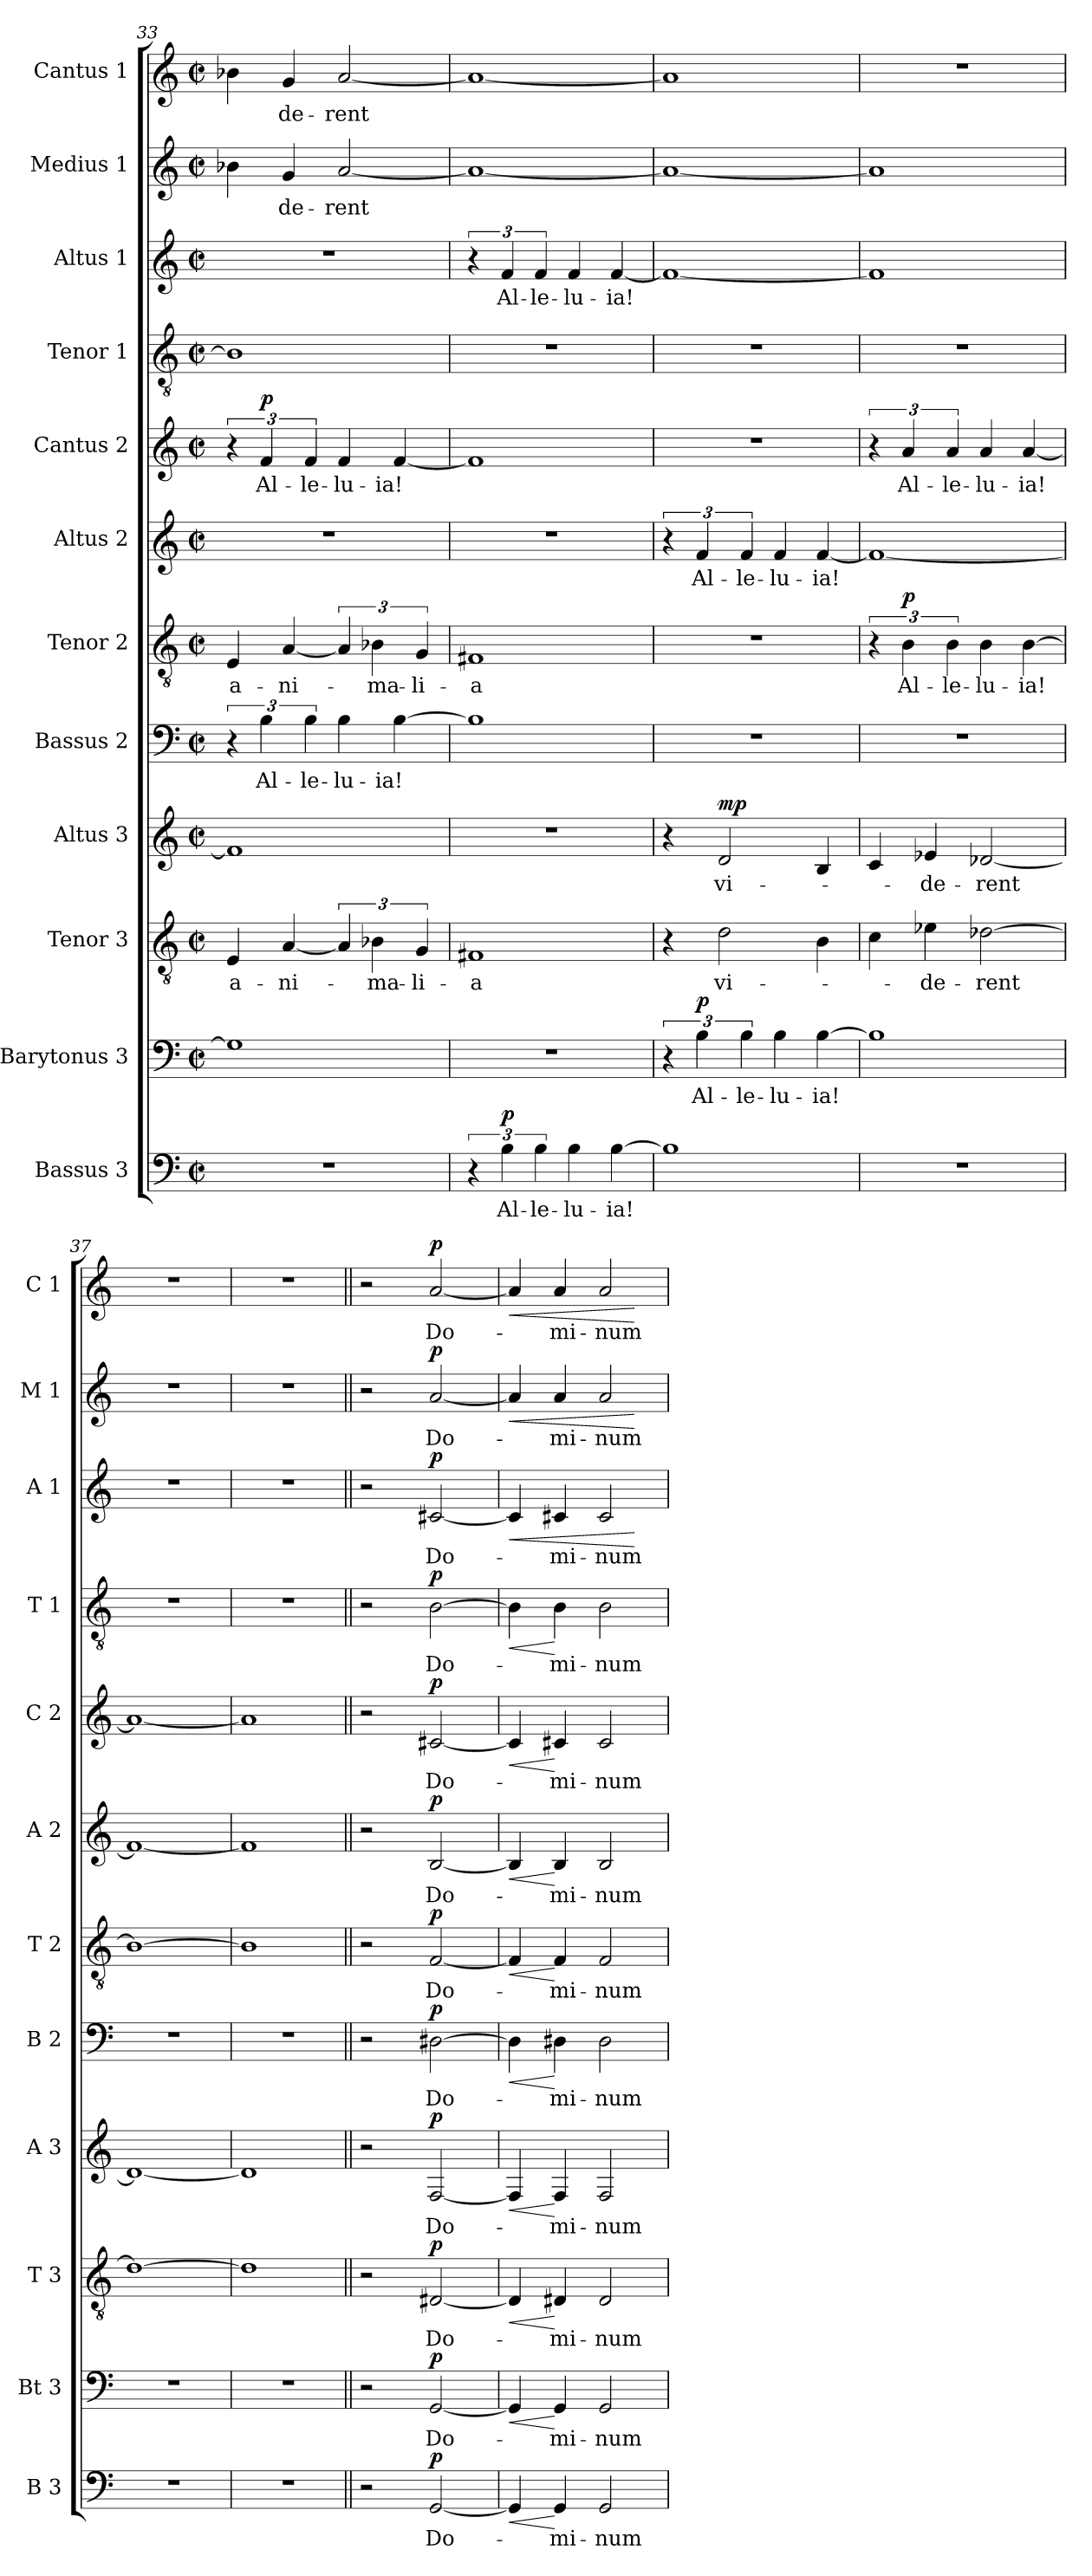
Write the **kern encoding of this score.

**kern	**text	**dynam	**kern	**text	**dynam	**kern	**text	**dynam	**kern	**text	**dynam	**kern	**text	**dynam	**kern	**text	**dynam	**kern	**text	**dynam	**kern	**text	**dynam	**kern	**text	**dynam	**kern	**text	**dynam	**kern	**text	**dynam	**kern	**text	**dynam
*part12	*part12	*part12	*part11	*part11	*part11	*part10	*part10	*part10	*part9	*part9	*part9	*part8	*part8	*part8	*part7	*part7	*part7	*part6	*part6	*part6	*part5	*part5	*part5	*part4	*part4	*part4	*part3	*part3	*part3	*part2	*part2	*part2	*part1	*part1	*part1
*staff12	*staff12	*staff12	*staff11	*staff11	*staff11	*staff10	*staff10	*staff10	*staff9	*staff9	*staff9	*staff8	*staff8	*staff8	*staff7	*staff7	*staff7	*staff6	*staff6	*staff6	*staff5	*staff5	*staff5	*staff4	*staff4	*staff4	*staff3	*staff3	*staff3	*staff2	*staff2	*staff2	*staff1	*staff1	*staff1
*I"Bassus 3	*	*	*I"Barytonus 3	*	*	*I"Tenor 3	*	*	*I"Altus 3	*	*	*I"Bassus 2	*	*	*I"Tenor 2	*	*	*I"Altus 2	*	*	*I"Cantus 2	*	*	*I"Tenor 1	*	*	*I"Altus 1	*	*	*I"Medius 1	*	*	*I"Cantus 1	*	*
*I'B 3	*	*	*I'Bt 3	*	*	*I'T 3	*	*	*I'A 3	*	*	*I'B 2	*	*	*I'T 2	*	*	*I'A 2	*	*	*I'C 2	*	*	*I'T 1	*	*	*I'A 1	*	*	*I'M 1	*	*	*I'C 1	*	*
*clefF4	*	*	*clefF4	*	*	*clefGv2	*	*	*clefG2	*	*	*clefF4	*	*	*clefGv2	*	*	*clefG2	*	*	*clefG2	*	*	*clefGv2	*	*	*clefG2	*	*	*clefG2	*	*	*clefG2	*	*
*k[]	*	*	*k[]	*	*	*k[]	*	*	*k[]	*	*	*k[]	*	*	*k[]	*	*	*k[]	*	*	*k[]	*	*	*k[]	*	*	*k[]	*	*	*k[]	*	*	*k[]	*	*
*C:	*	*	*C:	*	*	*C:	*	*	*C:	*	*	*C:	*	*	*C:	*	*	*C:	*	*	*C:	*	*	*C:	*	*	*C:	*	*	*C:	*	*	*C:	*	*
*M2/2	*	*	*M2/2	*	*	*M2/2	*	*	*M2/2	*	*	*M2/2	*	*	*M2/2	*	*	*M2/2	*	*	*M2/2	*	*	*M2/2	*	*	*M2/2	*	*	*M2/2	*	*	*M2/2	*	*
*met(c|)	*	*	*met(c|)	*	*	*met(c|)	*	*	*met(c|)	*	*	*met(c|)	*	*	*met(c|)	*	*	*met(c|)	*	*	*met(c|)	*	*	*met(c|)	*	*	*met(c|)	*	*	*met(c|)	*	*	*met(c|)	*	*
=33	=33	=33	=33	=33	=33	=33	=33	=33	=33	=33	=33	=33	=33	=33	=33	=33	=33	=33	=33	=33	=33	=33	=33	=33	=33	=33	=33	=33	=33	=33	=33	=33	=33	=33	=33
!	!	!	!	!	!	!	!LO:LY:b	!	!	!	!	!	!	!	!	!LO:LY:b	!	!	!	!	!	!	!	!	!	!	!	!	!	!	!	!	!	!	!
1r	.	.	1G]	.	.	4E/	a-	.	1f]	.	.	6r	.	.	4E/	a-	.	1r	.	.	6r	.	.	1B]	.	.	1r	.	.	4b-X\	.	.	4b-X\	.	.
!	!	!	!	!	!	!	!	!	!	!	!	!	!LO:LY:b	!	!	!	!	!	!	!	!	!LO:LY:b	!LO:DY:a	!	!	!	!	!	!	!	!	!	!	!	!
.	.	.	.	.	.	.	.	.	.	.	.	6B\	Al-	.	.	.	.	.	.	.	6f/	Al-	p	.	.	.	.	.	.	.	.	.	.	.	.
!	!	!	!	!	!	!	!LO:LY:b	!	!	!	!	!	!	!	!	!LO:LY:b	!	!	!	!	!	!	!	!	!	!	!	!	!	!	!LO:LY:b	!	!	!LO:LY:b	!
.	.	.	.	.	.	[4A/	-ni-	.	.	.	.	.	.	.	[4A/	-ni-	.	.	.	.	.	.	.	.	.	.	.	.	.	4g/	-de-	.	4g/	-de-	.
!	!	!	!	!	!	!	!	!	!	!	!	!	!LO:LY:b	!	!	!	!	!	!	!	!	!LO:LY:b	!	!	!	!	!	!	!	!	!	!	!	!	!
.	.	.	.	.	.	.	.	.	.	.	.	6B\	-le-	.	.	.	.	.	.	.	6f/	-le-	.	.	.	.	.	.	.	.	.	.	.	.	.
!	!	!	!	!	!	!	!	!	!	!	!	!	!LO:LY:b	!	!	!	!	!	!	!	!	!LO:LY:b	!	!	!	!	!	!	!	!	!LO:LY:b	!	!	!LO:LY:b	!
.	.	.	.	.	.	6A/]	.	.	.	.	.	4B\	-lu-	.	6A/]	.	.	.	.	.	4f/	-lu-	.	.	.	.	.	.	.	[2a/	-rent	.	[2a/	-rent	.
!	!	!	!	!	!	!	!LO:LY:b	!	!	!	!	!	!	!	!	!LO:LY:b	!	!	!	!	!	!	!	!	!	!	!	!	!	!	!	!	!	!	!
.	.	.	.	.	.	6B-X\	-ma-	.	.	.	.	.	.	.	6B-X\	-ma-	.	.	.	.	.	.	.	.	.	.	.	.	.	.	.	.	.	.	.
!	!	!	!	!	!	!	!	!	!	!	!	!	!LO:LY:b	!	!	!	!	!	!	!	!	!LO:LY:b	!	!	!	!	!	!	!	!	!	!	!	!	!
.	.	.	.	.	.	.	.	.	.	.	.	[4B\	-ia!	.	.	.	.	.	.	.	[4f/	-ia!	.	.	.	.	.	.	.	.	.	.	.	.	.
!	!	!	!	!	!	!	!LO:LY:b	!	!	!	!	!	!	!	!	!LO:LY:b	!	!	!	!	!	!	!	!	!	!	!	!	!	!	!	!	!	!	!
.	.	.	.	.	.	6G/	-li-	.	.	.	.	.	.	.	6G/	-li-	.	.	.	.	.	.	.	.	.	.	.	.	.	.	.	.	.	.	.
=34	=34	=34	=34	=34	=34	=34	=34	=34	=34	=34	=34	=34	=34	=34	=34	=34	=34	=34	=34	=34	=34	=34	=34	=34	=34	=34	=34	=34	=34	=34	=34	=34	=34	=34	=34
!	!	!	!	!	!	!	!LO:LY:b	!	!	!	!	!	!	!	!	!LO:LY:b	!	!	!	!	!	!	!	!	!	!	!	!	!	!	!	!	!	!	!
6r	.	.	1r	.	.	1F#X	-a	.	1r	.	.	1B]	.	.	1F#X	-a	.	1r	.	.	1f]	.	.	1r	.	.	6r	.	.	1a_	.	.	1a_	.	.
!	!LO:LY:b	!LO:DY:a	!	!	!	!	!	!	!	!	!	!	!	!	!	!	!	!	!	!	!	!	!	!	!	!	!	!LO:LY:b	!	!	!	!	!	!	!
6B\	Al-	p	.	.	.	.	.	.	.	.	.	.	.	.	.	.	.	.	.	.	.	.	.	.	.	.	6f/	Al-	.	.	.	.	.	.	.
!	!LO:LY:b	!	!	!	!	!	!	!	!	!	!	!	!	!	!	!	!	!	!	!	!	!	!	!	!	!	!	!LO:LY:b	!	!	!	!	!	!	!
6B\	-le-	.	.	.	.	.	.	.	.	.	.	.	.	.	.	.	.	.	.	.	.	.	.	.	.	.	6f/	-le-	.	.	.	.	.	.	.
!	!LO:LY:b	!	!	!	!	!	!	!	!	!	!	!	!	!	!	!	!	!	!	!	!	!	!	!	!	!	!	!LO:LY:b	!	!	!	!	!	!	!
4B\	-lu-	.	.	.	.	.	.	.	.	.	.	.	.	.	.	.	.	.	.	.	.	.	.	.	.	.	4f/	-lu-	.	.	.	.	.	.	.
!	!LO:LY:b	!	!	!	!	!	!	!	!	!	!	!	!	!	!	!	!	!	!	!	!	!	!	!	!	!	!	!LO:LY:b	!	!	!	!	!	!	!
[4B\	-ia!	.	.	.	.	.	.	.	.	.	.	.	.	.	.	.	.	.	.	.	.	.	.	.	.	.	[4f/	-ia!	.	.	.	.	.	.	.
=35	=35	=35	=35	=35	=35	=35	=35	=35	=35	=35	=35	=35	=35	=35	=35	=35	=35	=35	=35	=35	=35	=35	=35	=35	=35	=35	=35	=35	=35	=35	=35	=35	=35	=35	=35
1B]	.	.	6r	.	.	4r	.	.	4r	.	.	1r	.	.	1r	.	.	6r	.	.	1r	.	.	1r	.	.	1f_	.	.	1a_	.	.	1a]	.	.
!	!	!	!	!LO:LY:b	!LO:DY:a	!	!	!	!	!	!	!	!	!	!	!	!	!	!LO:LY:b	!	!	!	!	!	!	!	!	!	!	!	!	!	!	!	!
.	.	.	6B\	Al-	p	.	.	.	.	.	.	.	.	.	.	.	.	6f/	Al-	.	.	.	.	.	.	.	.	.	.	.	.	.	.	.	.
!	!	!	!	!	!	!	!LO:LY:b	!	!	!LO:LY:b	!LO:DY:a	!	!	!	!	!	!	!	!	!	!	!	!	!	!	!	!	!	!	!	!	!	!	!	!
.	.	.	.	.	.	2d\	vi-	.	2d/	vi-	mp	.	.	.	.	.	.	.	.	.	.	.	.	.	.	.	.	.	.	.	.	.	.	.	.
!	!	!	!	!LO:LY:b	!	!	!	!	!	!	!	!	!	!	!	!	!	!	!LO:LY:b	!	!	!	!	!	!	!	!	!	!	!	!	!	!	!	!
.	.	.	6B\	-le-	.	.	.	.	.	.	.	.	.	.	.	.	.	6f/	-le-	.	.	.	.	.	.	.	.	.	.	.	.	.	.	.	.
!	!	!	!	!LO:LY:b	!	!	!	!	!	!	!	!	!	!	!	!	!	!	!LO:LY:b	!	!	!	!	!	!	!	!	!	!	!	!	!	!	!	!
.	.	.	4B\	-lu-	.	.	.	.	.	.	.	.	.	.	.	.	.	4f/	-lu-	.	.	.	.	.	.	.	.	.	.	.	.	.	.	.	.
!	!	!	!	!LO:LY:b	!	!	!	!	!	!	!	!	!	!	!	!	!	!	!LO:LY:b	!	!	!	!	!	!	!	!	!	!	!	!	!	!	!	!
.	.	.	[4B\	-ia!	.	4B\	.	.	4B/	.	.	.	.	.	.	.	.	[4f/	-ia!	.	.	.	.	.	.	.	.	.	.	.	.	.	.	.	.
!!LO:PB:g=z
=36	=36	=36	=36	=36	=36	=36	=36	=36	=36	=36	=36	=36	=36	=36	=36	=36	=36	=36	=36	=36	=36	=36	=36	=36	=36	=36	=36	=36	=36	=36	=36	=36	=36	=36	=36
1r	.	.	1B]	.	.	4c\	.	.	4c/	.	.	1r	.	.	6r	.	.	1f_	.	.	6r	.	.	1r	.	.	1f]	.	.	1a]	.	.	1r	.	.
!	!	!	!	!	!	!	!	!	!	!	!	!	!	!	!	!LO:LY:b	!LO:DY:a	!	!	!	!	!LO:LY:b	!	!	!	!	!	!	!	!	!	!	!	!	!
.	.	.	.	.	.	.	.	.	.	.	.	.	.	.	6B\	Al-	p	.	.	.	6a/	Al-	.	.	.	.	.	.	.	.	.	.	.	.	.
!	!	!	!	!	!	!	!LO:LY:b	!	!	!LO:LY:b	!	!	!	!	!	!	!	!	!	!	!	!	!	!	!	!	!	!	!	!	!	!	!	!	!
.	.	.	.	.	.	4e-X\	-de-	.	4e-X/	-de-	.	.	.	.	.	.	.	.	.	.	.	.	.	.	.	.	.	.	.	.	.	.	.	.	.
!	!	!	!	!	!	!	!	!	!	!	!	!	!	!	!	!LO:LY:b	!	!	!	!	!	!LO:LY:b	!	!	!	!	!	!	!	!	!	!	!	!	!
.	.	.	.	.	.	.	.	.	.	.	.	.	.	.	6B\	-le-	.	.	.	.	6a/	-le-	.	.	.	.	.	.	.	.	.	.	.	.	.
!	!	!	!	!	!	!	!LO:LY:b	!	!	!LO:LY:b	!	!	!	!	!	!LO:LY:b	!	!	!	!	!	!LO:LY:b	!	!	!	!	!	!	!	!	!	!	!	!	!
.	.	.	.	.	.	[2d-X\	-rent	.	[2d-X/	-rent	.	.	.	.	4B\	-lu-	.	.	.	.	4a/	-lu-	.	.	.	.	.	.	.	.	.	.	.	.	.
!	!	!	!	!	!	!	!	!	!	!	!	!	!	!	!	!LO:LY:b	!	!	!	!	!	!LO:LY:b	!	!	!	!	!	!	!	!	!	!	!	!	!
.	.	.	.	.	.	.	.	.	.	.	.	.	.	.	[4B\	-ia!	.	.	.	.	[4a/	-ia!	.	.	.	.	.	.	.	.	.	.	.	.	.
=37	=37	=37	=37	=37	=37	=37	=37	=37	=37	=37	=37	=37	=37	=37	=37	=37	=37	=37	=37	=37	=37	=37	=37	=37	=37	=37	=37	=37	=37	=37	=37	=37	=37	=37	=37
1r	.	.	1r	.	.	1d-_	.	.	1d-_	.	.	1r	.	.	1B_	.	.	1f_	.	.	1a_	.	.	1r	.	.	1r	.	.	1r	.	.	1r	.	.
=38	=38	=38	=38	=38	=38	=38	=38	=38	=38	=38	=38	=38	=38	=38	=38	=38	=38	=38	=38	=38	=38	=38	=38	=38	=38	=38	=38	=38	=38	=38	=38	=38	=38	=38	=38
1r	.	.	1r	.	.	1d-]	.	.	1d-]	.	.	1r	.	.	1B]	.	.	1f]	.	.	1a]	.	.	1r	.	.	1r	.	.	1r	.	.	1r	.	.
=39||	=39||	=39||	=39||	=39||	=39||	=39||	=39||	=39||	=39||	=39||	=39||	=39||	=39||	=39||	=39||	=39||	=39||	=39||	=39||	=39||	=39||	=39||	=39||	=39||	=39||	=39||	=39||	=39||	=39||	=39||	=39||	=39||	=39||	=39||	=39||
!!LO:REH:place=s1:a:B:fs=9.6:t=C
2r	.	.	2r	.	.	2r	.	.	2r	.	.	2r	.	.	2r	.	.	2r	.	.	2r	.	.	2r	.	.	2r	.	.	2r	.	.	2r	.	.
!	!LO:LY:b	!LO:DY:a	!	!LO:LY:b	!LO:DY:a	!	!LO:LY:b	!LO:DY:a	!	!LO:LY:b	!LO:DY:a	!	!LO:LY:b	!LO:DY:a	!	!LO:LY:b	!LO:DY:a	!	!LO:LY:b	!LO:DY:a	!	!LO:LY:b	!LO:DY:a	!	!LO:LY:b	!LO:DY:a	!	!LO:LY:b	!LO:DY:a	!	!LO:LY:b	!LO:DY:a	!	!LO:LY:b	!LO:DY:a
[2GG/	Do-	p	[2GG/	Do-	p	[2D#X/	Do-	p	[2F/	Do-	p	[2D#X\	Do-	p	[2F/	Do-	p	[2B/	Do-	p	[2c#X/	Do-	p	[2B\	Do-	p	[2c#X/	Do-	p	[2a/	Do-	p	[2a/	Do-	p
=40	=40	=40	=40	=40	=40	=40	=40	=40	=40	=40	=40	=40	=40	=40	=40	=40	=40	=40	=40	=40	=40	=40	=40	=40	=40	=40	=40	=40	=40	=40	=40	=40	=40	=40	=40
!	!	!LO:HP:b	!	!	!LO:HP:b	!	!	!LO:HP:b	!	!	!LO:HP:b	!	!	!LO:HP:b	!	!	!LO:HP:b	!	!	!LO:HP:b	!	!	!LO:HP:b	!	!	!LO:HP:b	!	!	!LO:HP:b	!	!	!LO:HP:b	!	!	!LO:HP:b
4GG/]	.	<	4GG/]	.	<	4D#/]	.	<	4F/]	.	<	4D#\]	.	<	4F/]	.	<	4B/]	.	<	4c#/]	.	<	4B\]	.	<	4c#/]	.	<	4a/]	.	<	4a/]	.	<
!	!LO:LY:b	!	!	!LO:LY:b	!	!	!LO:LY:b	!	!	!LO:LY:b	!	!	!LO:LY:b	!	!	!LO:LY:b	!	!	!LO:LY:b	!	!	!LO:LY:b	!	!	!LO:LY:b	!	!	!LO:LY:b	!	!	!LO:LY:b	!	!	!LO:LY:b	!
4GG/	-mi-	[	4GG/	-mi-	[	4D#X/	-mi-	[	4F/	-mi-	[	4D#X\	-mi-	[	4F/	-mi-	[	4B/	-mi-	[	4c#X/	-mi-	[	4B\	-mi-	[	4c#X/	-mi-	.	4a/	-mi-	.	4a/	-mi-	.
!	!LO:LY:b	!	!	!LO:LY:b	!	!	!LO:LY:b	!	!	!LO:LY:b	!	!	!LO:LY:b	!	!	!LO:LY:b	!	!	!LO:LY:b	!	!	!LO:LY:b	!	!	!LO:LY:b	!	!	!LO:LY:b	!	!	!LO:LY:b	!	!	!LO:LY:b	!
2GG/	-num	.	2GG/	-num	.	2D#/	-num	.	2F/	-num	.	2D#\	-num	.	2F/	-num	.	2B/	-num	.	2c#/	-num	.	2B\	-num	.	2c#/	-num	.	2a/	-num	.	2a/	-num	.
.	.	.	.	.	.	.	.	.	.	.	.	.	.	.	.	.	.	.	.	.	.	.	.	.	.	.	.	.	[	.	.	[	.	.	[
=	=	=	=	=	=	=	=	=	=	=	=	=	=	=	=	=	=	=	=	=	=	=	=	=	=	=	=	=	=	=	=	=	=	=	=
*-	*-	*-	*-	*-	*-	*-	*-	*-	*-	*-	*-	*-	*-	*-	*-	*-	*-	*-	*-	*-	*-	*-	*-	*-	*-	*-	*-	*-	*-	*-	*-	*-	*-	*-	*-
